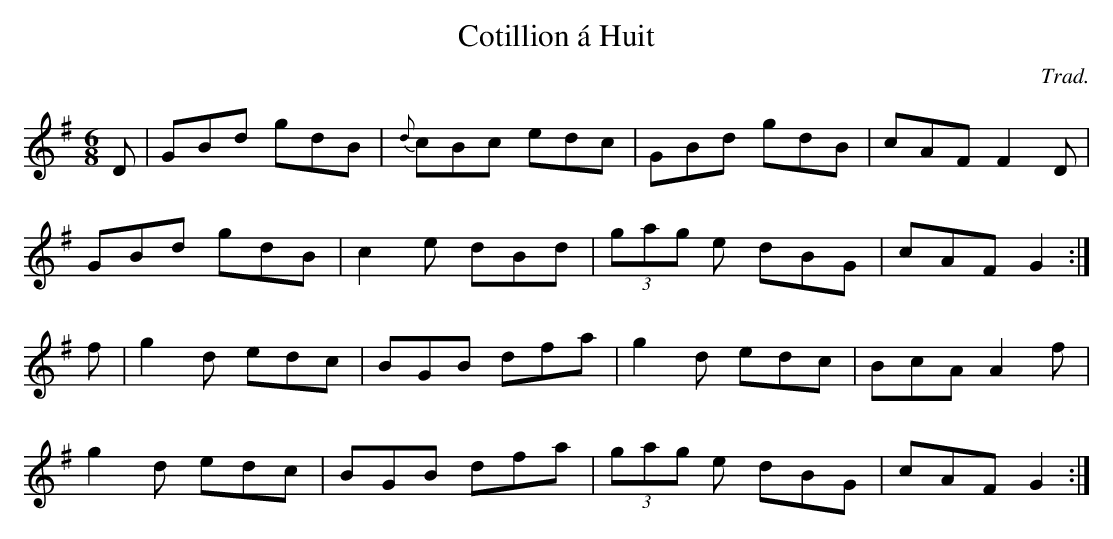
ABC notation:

X:1
T:Cotillion á Huit
M:6/8
L:1/8
C:Trad.
K:G
D|GBd gdB|{d}cBc edc|GBd gdB|cAF F2D|!
GBd gdB|c2 e dBd|(3gag e dBG|cAF G2:|!
f|g2 d edc|BGB dfa|g2 d edc|BcA A2 f|!
g2 d edc|BGB dfa|(3gag e dBG|cAF G2:|
